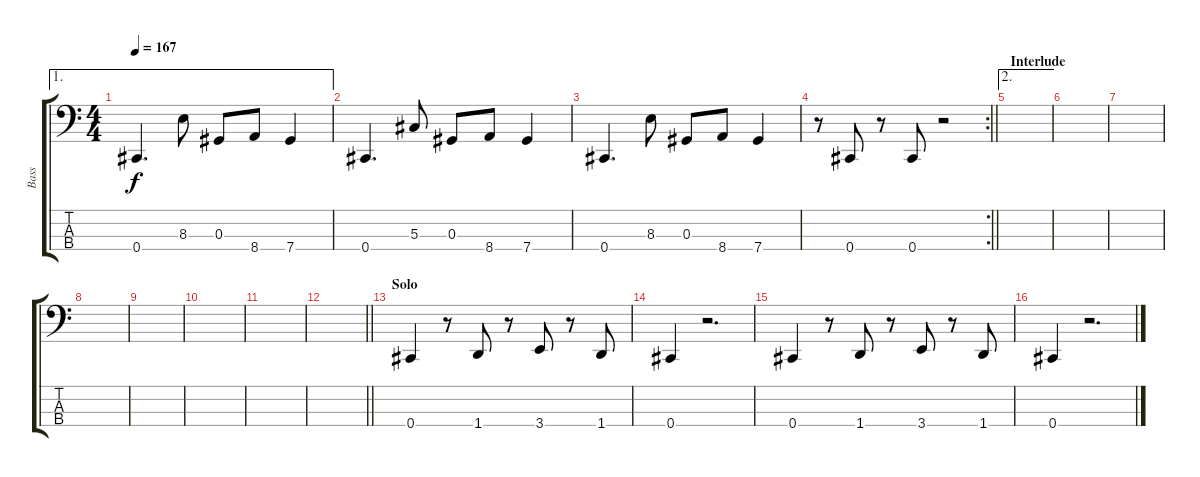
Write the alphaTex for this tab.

\track ("Bass" "Bass") {instrument electricbasspick}
\staff {score tabs}
\tuning (Gb2 Db2 Ab1 Db1) {hide}
\ae 1
\ts (4 4)
\tempo 167
\clef f4
\ks c
0.4.4{d dy f} 8.3.8 0.3.8 8.4.8 7.4.4 |
0.4.4{d} 5.3.8 0.3.8 8.4.8 7.4.4 |
0.4.4{d} 8.3.8 0.3.8 8.4.8 7.4.4 |
\rc 2
\barLineRight lightlight
r.8 0.4.8 r.8 0.4.8 r.2 |
\ae 2
\section ("" "Interlude")
|
|
|
|
|
|
|
\barLineRight lightlight
|
\section ("" "Solo")
0.4.4 r.8 1.4.8 r.8 3.4.8 r.8 1.4.8 |
0.4.4 r.2{d} |
0.4.4 r.8 1.4.8 r.8 3.4.8 r.8 1.4.8 |
0.4.4 r.2{d}
